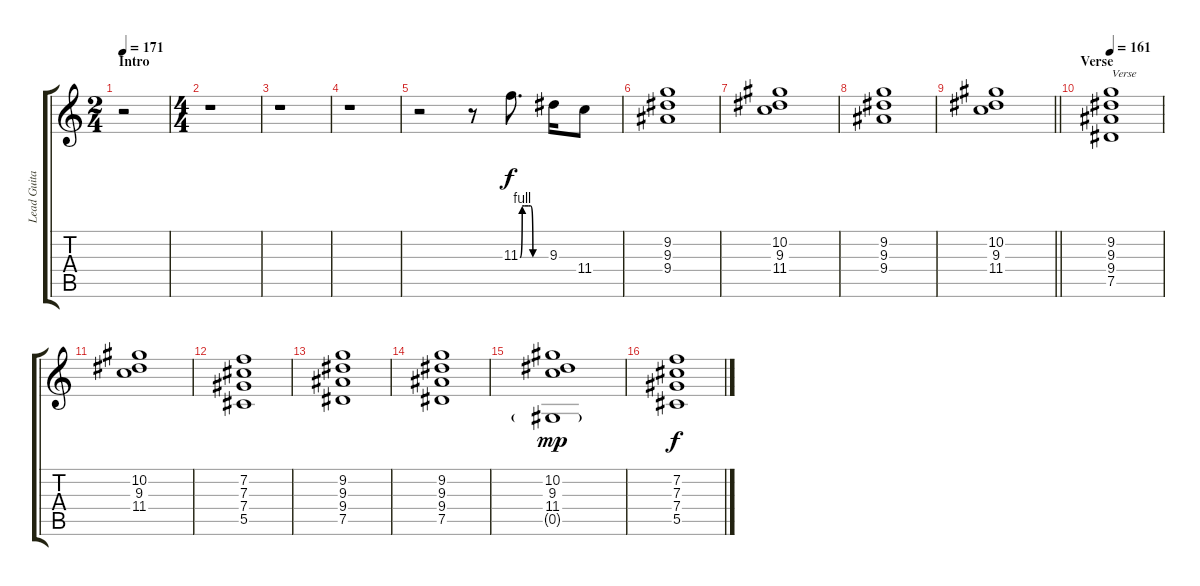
\track ("Lead Guitar" "Lead Guita") {instrument overdrivenguitar}
\staff {score tabs}
\tuning (Eb4 Bb3 Gb3 Db3 Ab2 Eb2) {hide}
\ts (2 4)
\section ("" "Intro")
\tempo 171
\clef g2
\ks c
r.2{dy f instrument overdrivenguitar} |
\ts (4 4)
r.1 |
r.1 |
r.1 |
r.2 r.8 11.3{be (custom 0 0 5 4 10 4 20 4 25 4 30 0 60 0)}.8{d} 9.3.16 11.4.8 |
(9.2 9.3 9.4).1 |
(10.2 9.3 11.4).1 |
(9.2 9.3 9.4).1 |
\barLineRight lightlight
(10.2 9.3 11.4).1 |
\section ("" "Verse")
\tempo 161
(9.2 9.3 9.4 7.5).1{txt "Verse"} |
(10.2 9.3 11.4).1 |
(7.2 7.3 7.4 5.5).1 |
(9.2 9.3 9.4 7.5).1 |
(9.2 9.3 9.4 7.5).1 |
(10.2 9.3 11.4 0.5{g}).1{dy mp} |
(7.2 7.3 7.4 5.5).1{dy f}
